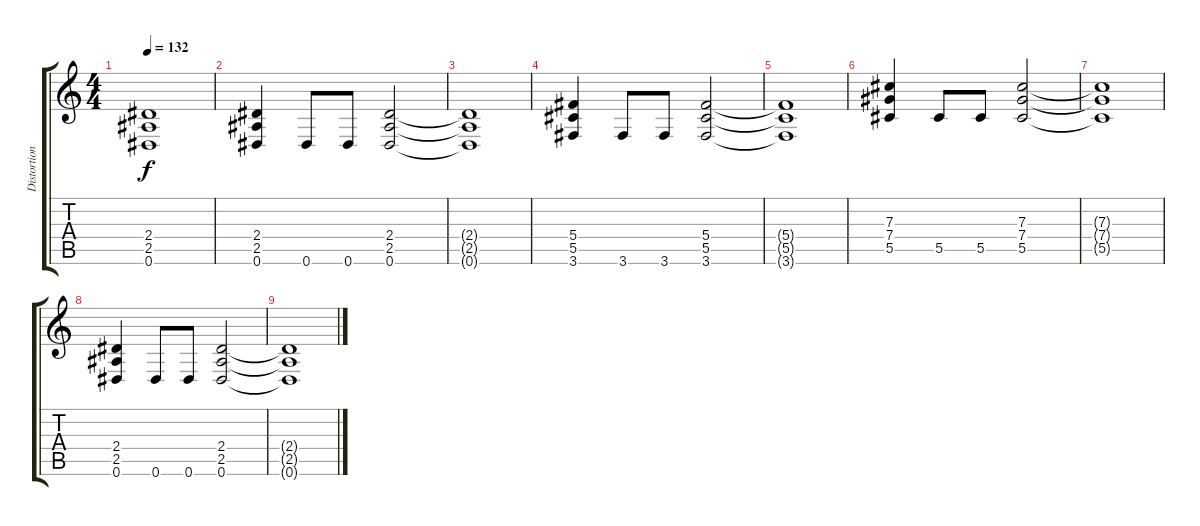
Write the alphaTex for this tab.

\track ("Distortion Guitar I" "Distortion") {instrument distortionguitar}
\staff {score tabs}
\tuning (Eb4 Bb3 Gb3 Db3 Ab2 Eb2) {hide}
\ts (4 4)
\tempo 132
\clef g2
\ks c
(2.4{t} 2.5{t} 0.6{t}).1{dy f} |
(2.4 2.5 0.6).4{volume 8} 0.6.8 0.6.8 (2.4 2.5 0.6).2 |
(2.4{t} 2.5{t} 0.6{t}).1 |
(5.4 5.5 3.6).4 3.6.8 3.6.8 (5.4 5.5 3.6).2 |
(5.4{t} 5.5{t} 3.6{t}).1 |
(7.3 7.4 5.5).4{volume 0} 5.5.8 5.5.8 (7.3 7.4 5.5).2 |
(7.3{t} 7.4{t} 5.5{t}).1 |
(2.4 2.5 0.6).4 0.6.8 0.6.8 (2.4 2.5 0.6).2 |
(2.4{t} 2.5{t} 0.6{t}).1
